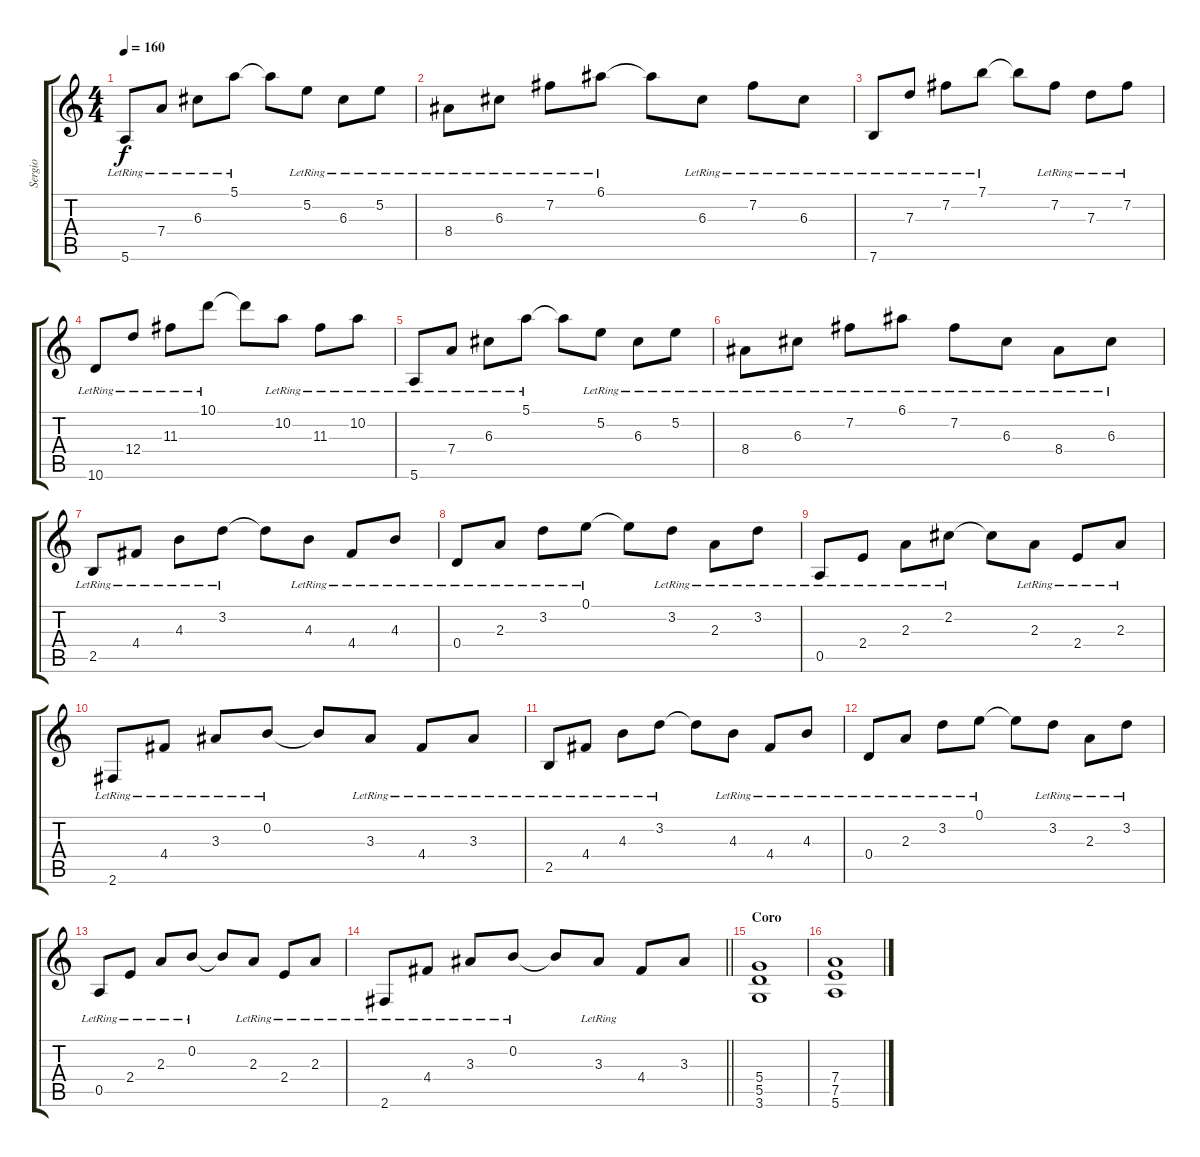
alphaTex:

\track ("Sergio " "Sergio ") {instrument electricguitarjazz}
\staff {score tabs}
\tuning (E4 B3 G3 D3 A2 E2) {hide}
\ts (4 4)
\tempo 160
\clef g2
\ks c
5.6{lr}.8{dy f} 7.4{lr}.8 6.3{lr}.8 5.1{lr}.8 5.1{t}.8 5.2{lr}.8 6.3{lr}.8 5.2{lr}.8 |
8.4{lr}.8 6.3{lr}.8 7.2{lr}.8 6.1{lr}.8 6.1{t}.8 6.3{lr}.8 7.2{lr}.8 6.3{lr}.8 |
7.6{lr}.8 7.3{lr}.8 7.2{lr}.8 7.1{lr}.8 7.1{t}.8 7.2{lr}.8 7.3{lr}.8 7.2{lr}.8 |
10.6{lr}.8 12.4{lr}.8 11.3{lr}.8 10.1{lr}.8 10.1{t}.8 10.2{lr}.8 11.3{lr}.8 10.2{lr}.8 |
5.6{lr}.8 7.4{lr}.8 6.3{lr}.8 5.1{lr}.8 5.1{t}.8 5.2{lr}.8 6.3{lr}.8 5.2{lr}.8 |
8.4{lr}.8 6.3{lr}.8 7.2{lr}.8 6.1{lr}.8 7.2{lr}.8 6.3{lr}.8 8.4{lr}.8 6.3{lr}.8 |
2.5{lr}.8{volume 11} 4.4{lr}.8 4.3{lr}.8 3.2{lr}.8 3.2{t}.8 4.3{lr}.8 4.4{lr}.8 4.3{lr}.8 |
0.4{lr}.8 2.3{lr}.8 3.2{lr}.8 0.1{lr}.8 0.1{t}.8 3.2{lr}.8 2.3{lr}.8 3.2{lr}.8 |
0.5{lr}.8 2.4{lr}.8 2.3{lr}.8 2.2{lr}.8 2.2{t}.8 2.3{lr}.8 2.4{lr}.8 2.3{lr}.8 |
2.6{lr}.8 4.4{lr}.8 3.3{lr}.8 0.2{lr}.8 0.2{t}.8 3.3{lr}.8 4.4{lr}.8 3.3{lr}.8 |
2.5{lr}.8 4.4{lr}.8 4.3{lr}.8 3.2{lr}.8 3.2{t}.8 4.3{lr}.8 4.4{lr}.8 4.3{lr}.8 |
0.4{lr}.8 2.3{lr}.8 3.2{lr}.8 0.1{lr}.8 0.1{t}.8 3.2{lr}.8 2.3{lr}.8 3.2{lr}.8 |
0.5{lr}.8 2.4{lr}.8 2.3{lr}.8 0.2{lr}.8 0.2{t}.8 2.3{lr}.8 2.4{lr}.8 2.3{lr}.8 |
\barLineRight lightlight
2.6{lr}.8 4.4{lr}.8 3.3{lr}.8 0.2{lr}.8 0.2{t}.8 3.3{lr}.8 4.4.8 3.3.8 |
\section ("" "Coro")
(5.4 5.5 3.6).1{volume 13 instrument overdrivenguitar} |
(7.4 7.5 5.6).1
